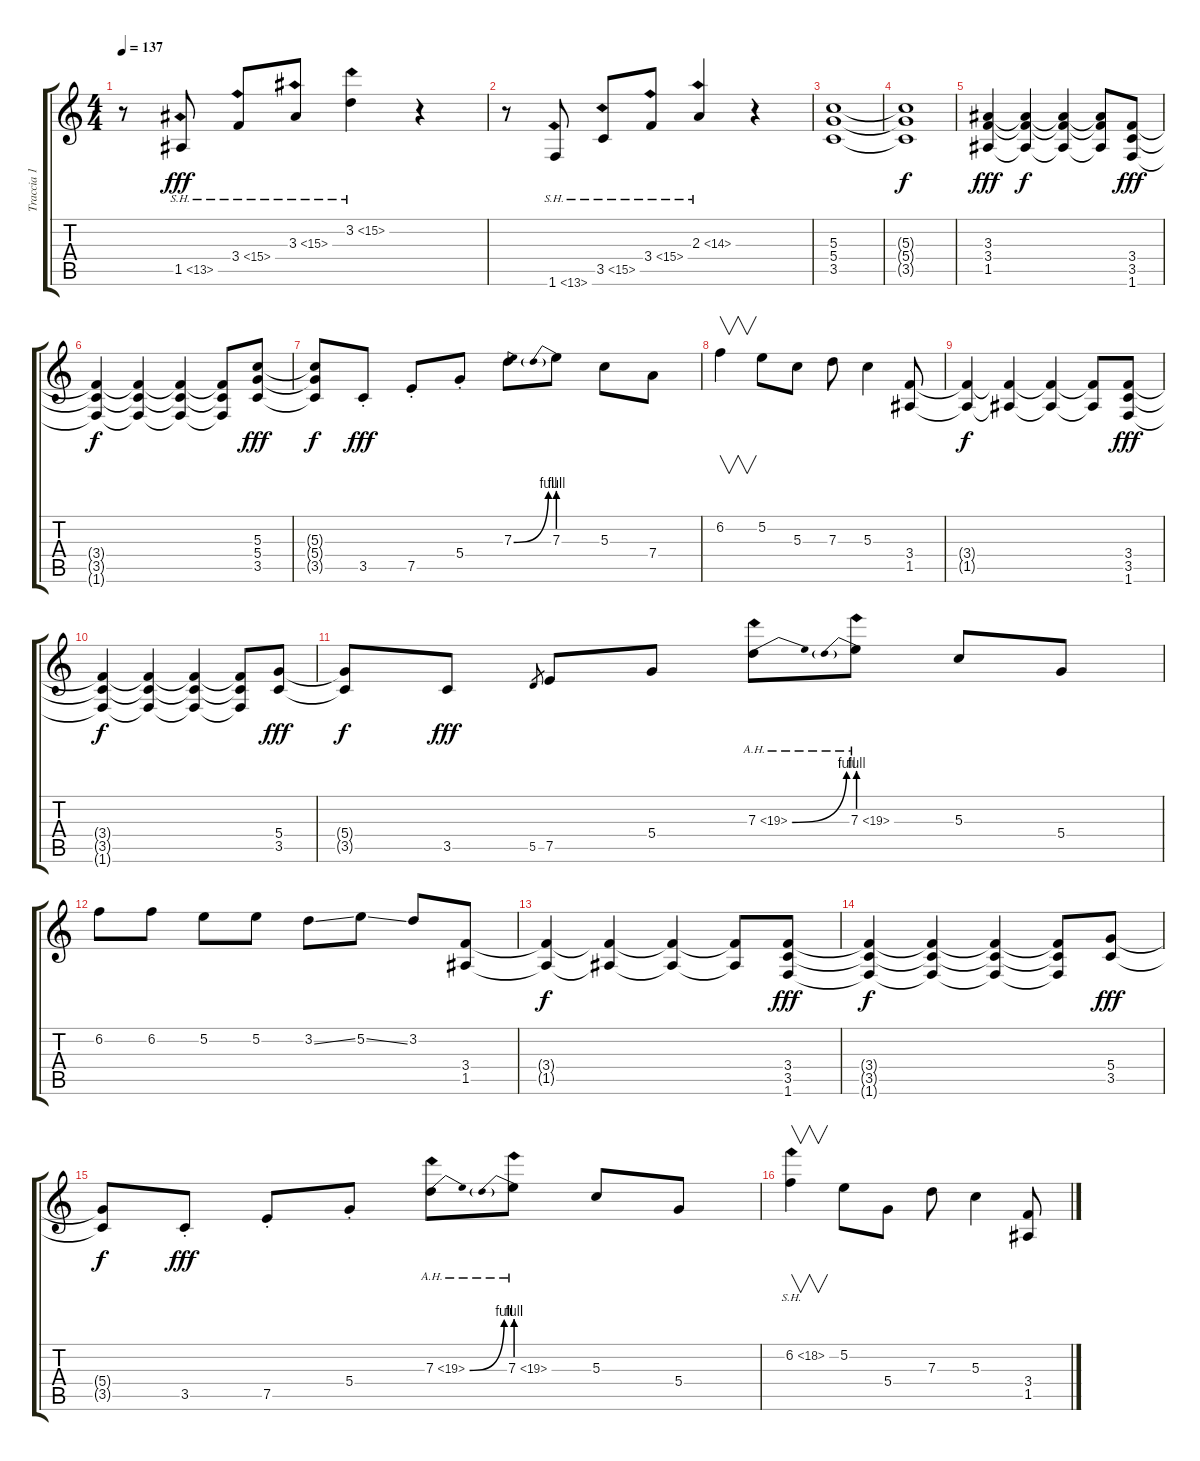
\track ("Traccia 1" "Traccia 1") {instrument distortionguitar}
\staff {score tabs}
\tuning (E4 B3 G3 D3 A2 E2) {hide}
\ts (4 4)
\tempo 137
\clef g2
\ks c
r.8{dy fff} 1.5{sh 12}.8 3.4{sh 12}.8 3.3{sh 12}.8 3.2{sh 12}.4 r.4 |
r.8 1.6{sh 12}.8 3.5{sh 12}.8 3.4{sh 12}.8 2.3{sh 12}.4 r.4 |
(5.3 5.4 3.5).1 |
(5.3{t} 5.4{t} 3.5{t}).1{dy f} |
(3.3 3.4 1.5).4{dy fff} (3.3{t} 3.4{t} 1.5{t}).4{dy f} (3.3{t} 3.4{t} 1.5{t}).4 (3.3{t} 3.4{t} 1.5{t}).8 (3.4 3.5 1.6).8{dy fff} |
(3.4{t} 3.5{t} 1.6{t}).4{dy f} (3.4{t} 3.5{t} 1.6{t}).4 (3.4{t} 3.5{t} 1.6{t}).4 (3.4{t} 3.5{t} 1.6{t}).8 (5.3 5.4 3.5).8{dy fff} |
(5.3{t} 5.4{t} 3.5{t}).8{dy f} 3.5{st}.8{dy fff} 7.5{st}.8 5.4{st}.8 7.3{be (bend 0 0 60 4)}.8 7.3{be (prebend 0 4 60 4)}.8 5.3.8 7.4.8 |
6.2.4{v} 5.2.8 5.3.8 7.3.8 5.3.4 (3.4 1.5).8 |
(3.4{t} 1.5{t}).4{dy f} (3.4{t} 1.5{t}).4 (3.4{t} 1.5{t}).4 (3.4{t} 1.5{t}).8 (3.4 3.5 1.6).8{dy fff} |
(3.4{t} 3.5{t} 1.6{t}).4{dy f} (3.4{t} 3.5{t} 1.6{t}).4 (3.4{t} 3.5{t} 1.6{t}).4 (3.4{t} 3.5{t} 1.6{t}).8 (5.4 3.5).8{dy fff} |
(5.4{t} 3.5{t}).8{dy f} 3.5.8{dy fff} 5.5.8{gr} 7.5.8 5.4.8 7.3{be (bend 0 0 60 4) ah 12}.8 7.3{be (prebend 0 4 60 4) ah 12}.8 5.3.8 5.4.8 |
6.2.8 6.2.8 5.2.8 5.2.8 3.2{ss}.8 5.2{ss}.8 3.2.8 (3.4 1.5).8 |
(3.4{t} 1.5{t}).4{dy f} (3.4{t} 1.5{t}).4 (3.4{t} 1.5{t}).4 (3.4{t} 1.5{t}).8 (3.4 3.5 1.6).8{dy fff} |
(3.4{t} 3.5{t} 1.6{t}).4{dy f} (3.4{t} 3.5{t} 1.6{t}).4 (3.4{t} 3.5{t} 1.6{t}).4 (3.4{t} 3.5{t} 1.6{t}).8 (5.4 3.5).8{dy fff} |
(5.4{t} 3.5{t}).8{dy f} 3.5{st}.8{dy fff} 7.5{st}.8 5.4{st}.8 7.3{be (bend 0 0 60 4) ah 12}.8 7.3{be (prebend 0 4 60 4) ah 12}.8 5.3.8 5.4.8 |
6.2{sh 12}.4{v} 5.2.8 5.4.8 7.3.8 5.3.4 (3.4 1.5).8
